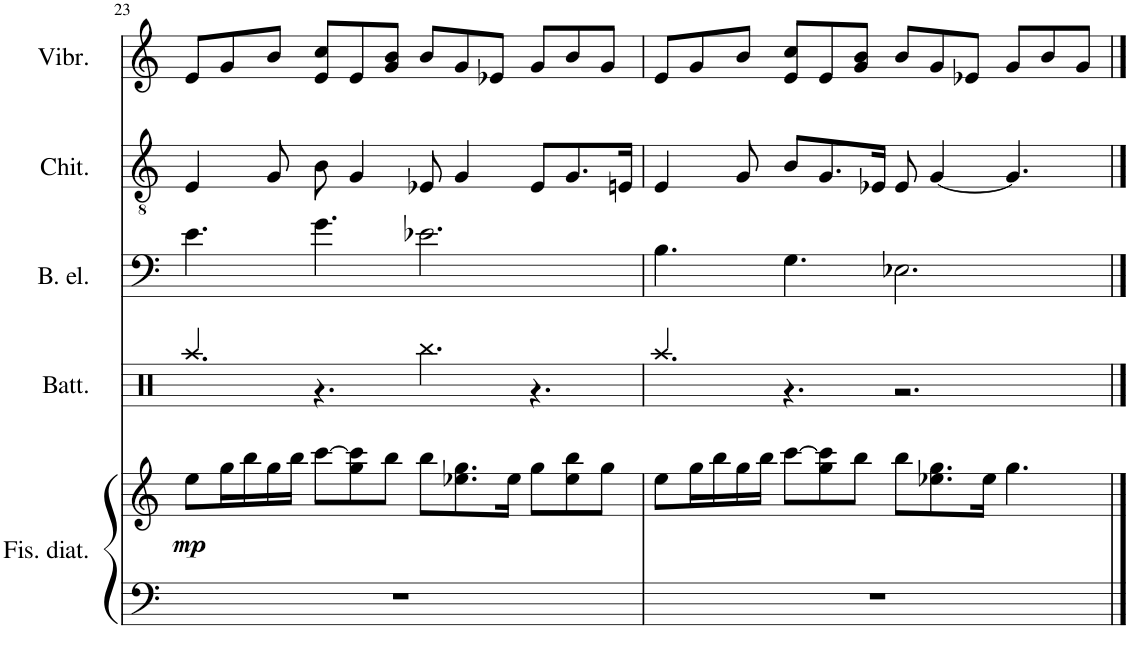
**kern	**kern	**dynam	**kern	**kern	**kern	**kern
*part5	*part5	*part5	*part4	*part3	*part2	*part1
*staff6	*staff5	*staff5/6	*staff4	*staff3	*staff2	*staff1
*I"Fisarmonica diatonica	*	*	*I"Batteria	*I"Basso elettrico	*I"Chitarra classica	*I"Vibrafono
*I'Fis. diat.	*	*	*I'Batt.	*I'B. el.	*I'Chit.	*I'Vibr.
!!LO:PB:g=z
*clefF4	*clefG2	*	*clefX	*clefF4	*clefGv2	*clefG2
*	*	*	*	*Trd7c12	*	*
*k[]	*k[]	*	*k[]	*k[]	*k[]	*k[]
*M12/8	*M12/8	*	*M12/8	*M12/8	*M12/8	*M12/8
=23	=23	=23	=23	=23	=23	=23
*	*	*	*^	*	*	*
!	!	!LO:DY:b	!	!	!	!	!
1.r	8ee\L	mp	1.ryy	4.Raa/	4.e\	4E/	8e/L
.	16gg\L	.	.	.	.	.	8g/
.	16bb\	.	.	.	.	.	.
.	16gg\	.	.	.	.	8G/	8b/J
.	16bb\JJ	.	.	.	.	.	.
.	[8ccc\L	.	.	4.r	4.g\	8B\	8e/ 8cc/L
.	8gg\ 8ccc\]	.	.	.	.	4G/	8e/
.	8bb\J	.	.	.	.	.	8g/ 8b/J
.	8bb\L	.	.	4.Rbb\	2.e-X\	8E-X/	8b/L
.	8.ee-X\ 8.gg\	.	.	.	.	4G/	8g/
.	.	.	.	.	.	.	8e-X/J
.	16ee-\Jk	.	.	.	.	.	.
.	8gg\L	.	.	4.r	.	8E-/L	8g/L
.	8ee-\ 8bb\	.	.	.	.	8.G/	8b/
.	8gg\J	.	.	.	.	.	8g/J
.	.	.	.	.	.	16En/Jk	.
=24	=24	=24	=24	=24	=24	=24	=24
1.r	8ee\L	.	1.ryy	4.Raa/	4.B\	4E/	8e/L
.	16gg\L	.	.	.	.	.	8g/
.	16bb\	.	.	.	.	.	.
.	16gg\	.	.	.	.	8G/	8b/J
.	16bb\JJ	.	.	.	.	.	.
.	[8ccc\L	.	.	4.r	4.G\	8B/L	8e/ 8cc/L
.	8gg\ 8ccc\]	.	.	.	.	8.G/	8e/
.	8bb\J	.	.	.	.	.	8g/ 8b/J
.	.	.	.	.	.	16E-X/Jk	.
.	8bb\L	.	.	2.r	2.E-X\	8E-/	8b/L
.	8.ee-X\ 8.gg\	.	.	.	.	[4G/	8g/
.	.	.	.	.	.	.	8e-X/J
.	16ee-\Jk	.	.	.	.	.	.
.	4.gg\	.	.	.	.	4.G/]	8g/L
.	.	.	.	.	.	.	8b/
.	.	.	.	.	.	.	8g/J
*	*	*	*v	*v	*	*	*
==	==	==	==	==	==	==
*-	*-	*-	*-	*-	*-	*-
